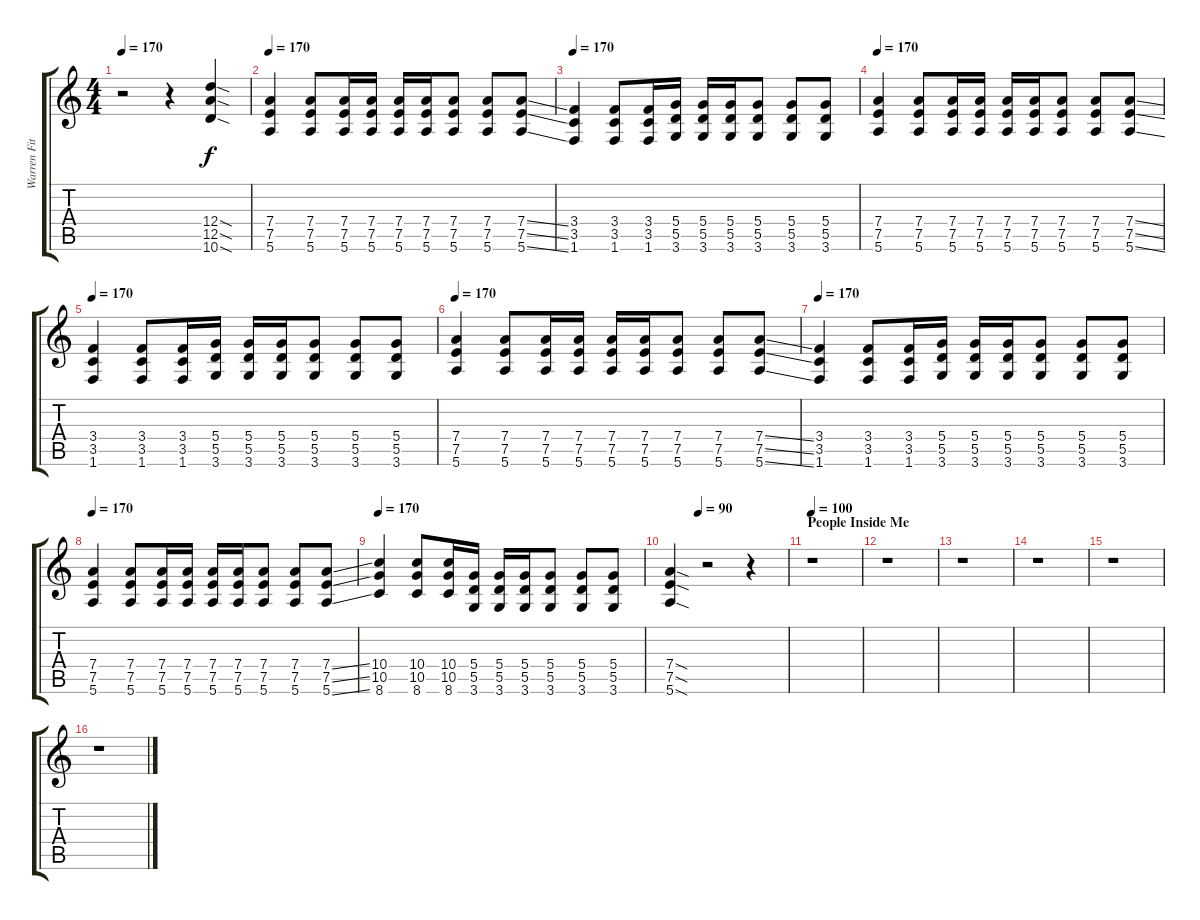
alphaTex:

\track ("Warren Fitzgerald (Studio Guitar/Organ)" "Warren Fit") {instrument electricguitarjazz}
\staff {score tabs}
\tuning (E4 B3 G3 D3 A2 E2) {hide}
\ts (4 4)
\tempo 170
\clef g2
\ks c
r.2{dy f} r.4{instrument distortionguitar} (12.4{sod} 12.5{sod} 10.6{sod}).4 |
\tempo 170
(7.4 7.5 5.6).4{instrument distortionguitar} (7.4 7.5 5.6).8 (7.4 7.5 5.6).16 (7.4 7.5 5.6).16 (7.4 7.5 5.6).16 (7.4 7.5 5.6).16 (7.4 7.5 5.6).8 (7.4 7.5 5.6).8 (7.4{ss} 7.5{ss} 5.6{ss}).8 |
\tempo 170
(3.4 3.5 1.6).4{instrument distortionguitar} (3.4 3.5 1.6).8 (3.4 3.5 1.6).16 (5.4 5.5 3.6).16 (5.4 5.5 3.6).16 (5.4 5.5 3.6).16 (5.4 5.5 3.6).8 (5.4 5.5 3.6).8 (5.4 5.5 3.6).8 |
\tempo 170
(7.4 7.5 5.6).4{instrument distortionguitar} (7.4 7.5 5.6).8 (7.4 7.5 5.6).16 (7.4 7.5 5.6).16 (7.4 7.5 5.6).16 (7.4 7.5 5.6).16 (7.4 7.5 5.6).8 (7.4 7.5 5.6).8 (7.4{ss} 7.5{ss} 5.6{ss}).8 |
\tempo 170
(3.4 3.5 1.6).4{instrument distortionguitar} (3.4 3.5 1.6).8 (3.4 3.5 1.6).16 (5.4 5.5 3.6).16 (5.4 5.5 3.6).16 (5.4 5.5 3.6).16 (5.4 5.5 3.6).8 (5.4 5.5 3.6).8 (5.4 5.5 3.6).8 |
\tempo 170
(7.4 7.5 5.6).4{instrument distortionguitar} (7.4 7.5 5.6).8 (7.4 7.5 5.6).16 (7.4 7.5 5.6).16 (7.4 7.5 5.6).16 (7.4 7.5 5.6).16 (7.4 7.5 5.6).8 (7.4 7.5 5.6).8 (7.4{ss} 7.5{ss} 5.6{ss}).8 |
\tempo 170
(3.4 3.5 1.6).4{instrument distortionguitar} (3.4 3.5 1.6).8 (3.4 3.5 1.6).16 (5.4 5.5 3.6).16 (5.4 5.5 3.6).16 (5.4 5.5 3.6).16 (5.4 5.5 3.6).8 (5.4 5.5 3.6).8 (5.4 5.5 3.6).8 |
\tempo 170
(7.4 7.5 5.6).4{instrument distortionguitar} (7.4 7.5 5.6).8 (7.4 7.5 5.6).16 (7.4 7.5 5.6).16 (7.4 7.5 5.6).16 (7.4 7.5 5.6).16 (7.4 7.5 5.6).8 (7.4 7.5 5.6).8 (7.4{ss} 7.5{ss} 5.6{ss}).8 |
\tempo 170
(10.4 10.5 8.6).4{instrument distortionguitar} (10.4 10.5 8.6).8 (10.4 10.5 8.6).16 (5.4 5.5 3.6).16 (5.4 5.5 3.6).16 (5.4 5.5 3.6).16 (5.4 5.5 3.6).8 (5.4 5.5 3.6).8 (5.4 5.5 3.6).8 |
\tempo (90 0.25)
(7.4{sod} 7.5{sod} 5.6{sod}).4{instrument distortionguitar} r.2 r.4 |
\section ("" "People Inside Me")
\tempo 100
r.1 |
r.1 |
r.1 |
r.1 |
r.1 |
r.1
